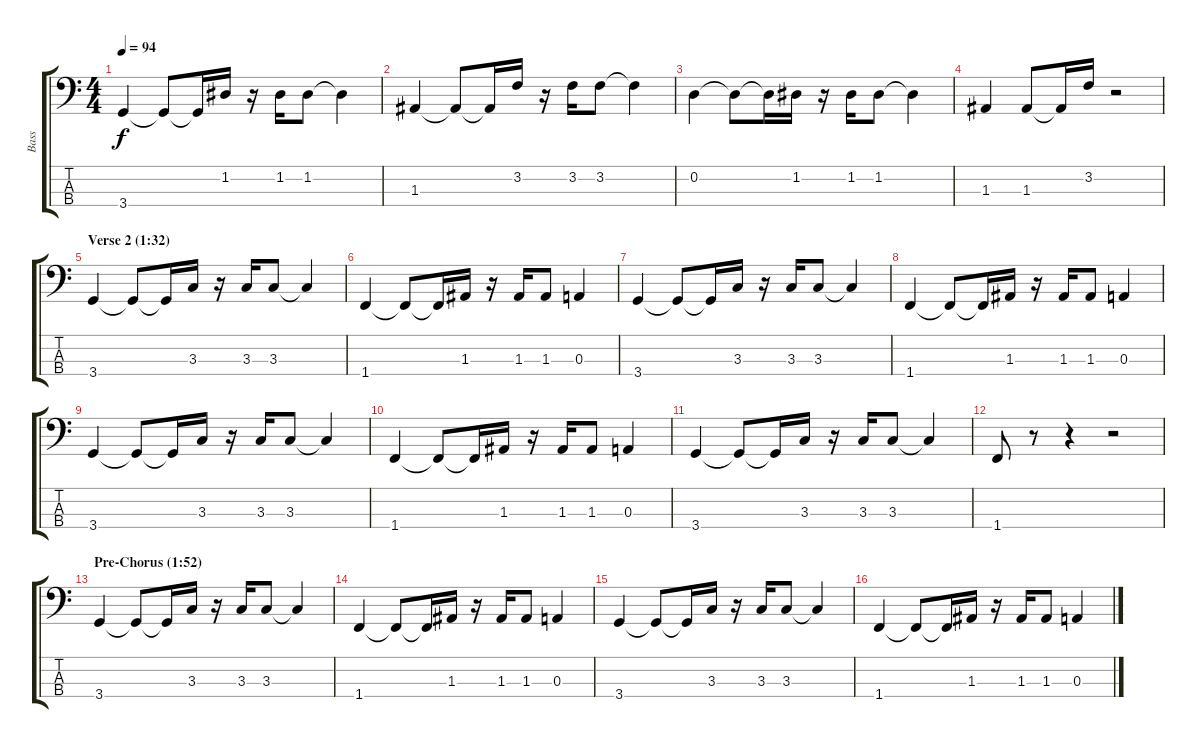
\track ("Bass" "Bass") {instrument electricbassfinger}
\staff {score tabs}
\tuning (G2 D2 A1 E1) {hide}
\ts (4 4)
\tempo 94
\clef f4
\ks c
3.4.4{dy f} 3.4{t}.8 3.4{t}.16 1.2.16 r.16 1.2.16 1.2.8 1.2{t}.4 |
1.3.4 1.3{t}.8 1.3{t}.16 3.2.16 r.16 3.2.16 3.2.8 3.2{t}.4 |
0.2.4 0.2{t}.8 0.2{t}.16 1.2.16 r.16 1.2.16 1.2.8 1.2{t}.4 |
1.3.4 1.3.8 1.3{t}.16 3.2.16 r.2 |
\section ("" "Verse 2 (1:32)")
3.4.4 3.4{t}.8 3.4{t}.16 3.3.16 r.16 3.3.16 3.3.8 3.3{t}.4 |
1.4.4 1.4{t}.8 1.4{t}.16 1.3.16 r.16 1.3.16 1.3.8 0.3.4 |
3.4.4 3.4{t}.8 3.4{t}.16 3.3.16 r.16 3.3.16 3.3.8 3.3{t}.4 |
1.4.4 1.4{t}.8 1.4{t}.16 1.3.16 r.16 1.3.16 1.3.8 0.3.4 |
3.4.4 3.4{t}.8 3.4{t}.16 3.3.16 r.16 3.3.16 3.3.8 3.3{t}.4 |
1.4.4 1.4{t}.8 1.4{t}.16 1.3.16 r.16 1.3.16 1.3.8 0.3.4 |
3.4.4 3.4{t}.8 3.4{t}.16 3.3.16 r.16 3.3.16 3.3.8 3.3{t}.4 |
1.4.8 r.8 r.4 r.2 |
\section ("" "Pre-Chorus (1:52)")
3.4.4 3.4{t}.8 3.4{t}.16 3.3.16 r.16 3.3.16 3.3.8 3.3{t}.4 |
1.4.4 1.4{t}.8 1.4{t}.16 1.3.16 r.16 1.3.16 1.3.8 0.3.4 |
3.4.4 3.4{t}.8 3.4{t}.16 3.3.16 r.16 3.3.16 3.3.8 3.3{t}.4 |
1.4.4 1.4{t}.8 1.4{t}.16 1.3.16 r.16 1.3.16 1.3.8 0.3.4
